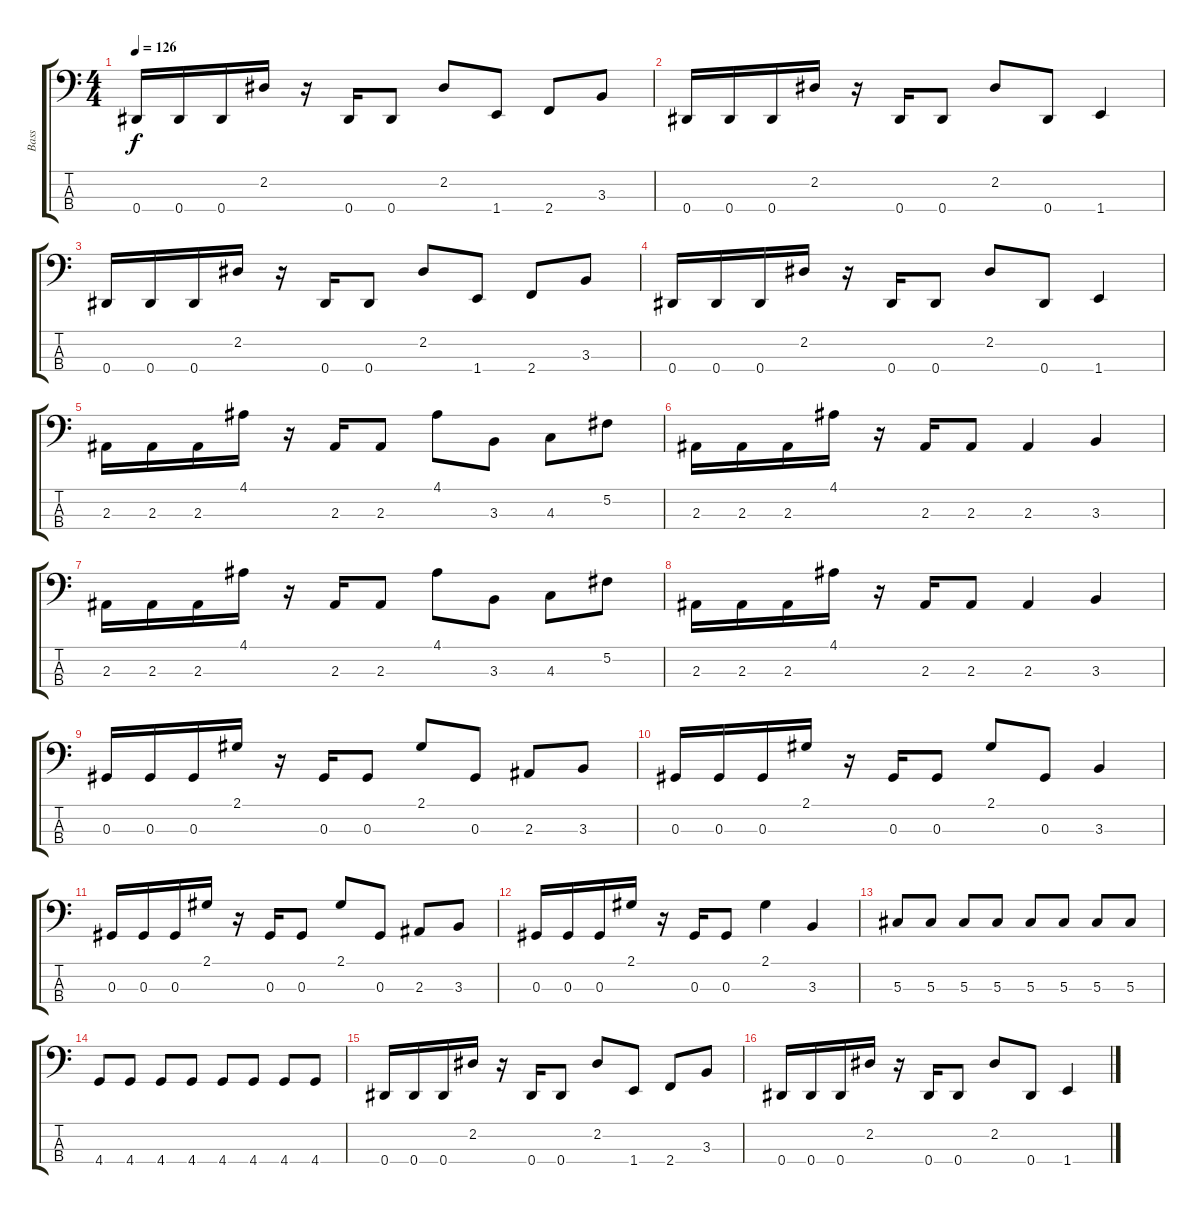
\track ("Bass" "Bass") {instrument electricbasspick}
\staff {score tabs}
\tuning (Gb2 Db2 Ab1 Eb1) {hide}
\ts (4 4)
\tempo 126
\clef f4
\ks c
0.4.16{dy f} 0.4.16 0.4.16 2.2.16 r.16 0.4.16 0.4.8 2.2.8 1.4.8 2.4.8 3.3.8 |
0.4.16 0.4.16 0.4.16 2.2.16 r.16 0.4.16 0.4.8 2.2.8 0.4.8 1.4.4 |
0.4.16 0.4.16 0.4.16 2.2.16 r.16 0.4.16 0.4.8 2.2.8 1.4.8 2.4.8 3.3.8 |
0.4.16 0.4.16 0.4.16 2.2.16 r.16 0.4.16 0.4.8 2.2.8 0.4.8 1.4.4 |
2.3.16 2.3.16 2.3.16 4.1.16 r.16 2.3.16 2.3.8 4.1.8 3.3.8 4.3.8 5.2.8 |
2.3.16 2.3.16 2.3.16 4.1.16 r.16 2.3.16 2.3.8 2.3.4 3.3.4 |
2.3.16 2.3.16 2.3.16 4.1.16 r.16 2.3.16 2.3.8 4.1.8 3.3.8 4.3.8 5.2.8 |
2.3.16 2.3.16 2.3.16 4.1.16 r.16 2.3.16 2.3.8 2.3.4 3.3.4 |
0.3.16 0.3.16 0.3.16 2.1.16 r.16 0.3.16 0.3.8 2.1.8 0.3.8 2.3.8 3.3.8 |
0.3.16 0.3.16 0.3.16 2.1.16 r.16 0.3.16 0.3.8 2.1.8 0.3.8 3.3.4 |
0.3.16 0.3.16 0.3.16 2.1.16 r.16 0.3.16 0.3.8 2.1.8 0.3.8 2.3.8 3.3.8 |
0.3.16 0.3.16 0.3.16 2.1.16 r.16 0.3.16 0.3.8 2.1.4 3.3.4 |
5.3.8 5.3.8 5.3.8 5.3.8 5.3.8 5.3.8 5.3.8 5.3.8 |
4.4.8 4.4.8 4.4.8 4.4.8 4.4.8 4.4.8 4.4.8 4.4.8 |
0.4.16 0.4.16 0.4.16 2.2.16 r.16 0.4.16 0.4.8 2.2.8 1.4.8 2.4.8 3.3.8 |
0.4.16 0.4.16 0.4.16 2.2.16 r.16 0.4.16 0.4.8 2.2.8 0.4.8 1.4.4
